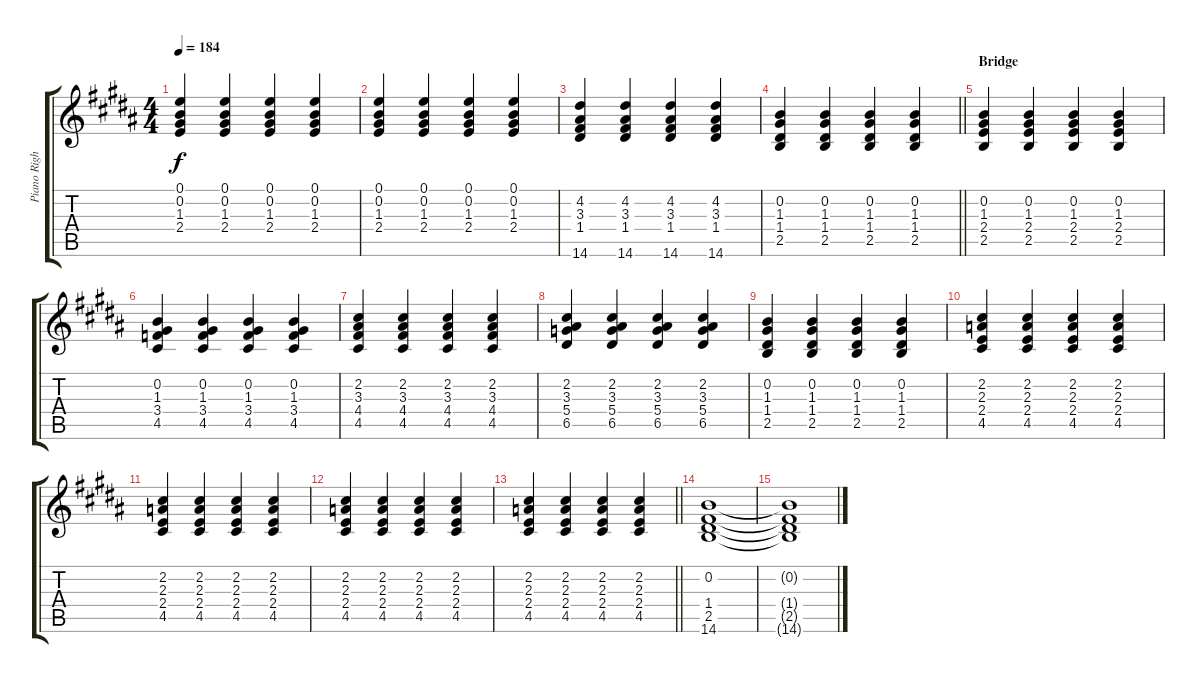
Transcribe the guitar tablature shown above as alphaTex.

\track ("Piano Right Hand" "Piano Righ") {instrument brightacousticpiano}
\staff {score tabs}
\tuning (E5 B4 G4 D4 A3 E3) {hide}
\ts (4 4)
\tempo 184
\clef g2
\ks b
(0.1 0.2 1.3 2.4).4{dy f} (0.1 0.2 1.3 2.4).4 (0.1 0.2 1.3 2.4).4 (0.1 0.2 1.3 2.4).4 |
(0.1 0.2 1.3 2.4).4 (0.1 0.2 1.3 2.4).4 (0.1 0.2 1.3 2.4).4 (0.1 0.2 1.3 2.4).4 |
(4.2 3.3 1.4 14.6).4 (4.2 3.3 1.4 14.6).4 (4.2 3.3 1.4 14.6).4 (4.2 3.3 1.4 14.6).4 |
\barLineRight lightlight
(0.2 1.3 1.4 2.5).4 (0.2 1.3 1.4 2.5).4 (0.2 1.3 1.4 2.5).4 (0.2 1.3 1.4 2.5).4 |
\section ("" "Bridge")
(0.2 1.3 2.4 2.5).4 (0.2 1.3 2.4 2.5).4 (0.2 1.3 2.4 2.5).4 (0.2 1.3 2.4 2.5).4 |
(0.2 1.3 3.4 4.5).4 (0.2 1.3 3.4 4.5).4 (0.2 1.3 3.4 4.5).4 (0.2 1.3 3.4 4.5).4 |
(2.2 3.3 4.4 4.5).4 (2.2 3.3 4.4 4.5).4 (2.2 3.3 4.4 4.5).4 (2.2 3.3 4.4 4.5).4 |
(2.2 3.3 5.4 6.5).4 (2.2 3.3 5.4 6.5).4 (2.2 3.3 5.4 6.5).4 (2.2 3.3 5.4 6.5).4 |
(0.2 1.3 1.4 2.5).4 (0.2 1.3 1.4 2.5).4 (0.2 1.3 1.4 2.5).4 (0.2 1.3 1.4 2.5).4 |
(2.2 2.3 2.4 4.5).4 (2.2 2.3 2.4 4.5).4 (2.2 2.3 2.4 4.5).4 (2.2 2.3 2.4 4.5).4 |
(2.2 2.3 2.4 4.5).4 (2.2 2.3 2.4 4.5).4 (2.2 2.3 2.4 4.5).4 (2.2 2.3 2.4 4.5).4 |
(2.2 2.3 2.4 4.5).4 (2.2 2.3 2.4 4.5).4 (2.2 2.3 2.4 4.5).4 (2.2 2.3 2.4 4.5).4 |
\barLineRight lightlight
(2.2 2.3 2.4 4.5).4 (2.2 2.3 2.4 4.5).4 (2.2 2.3 2.4 4.5).4 (2.2 2.3 2.4 4.5).4 |
(0.2 1.4 2.5 14.6).1 |
(0.2{t} 1.4{t} 2.5{t} 14.6{t}).1
